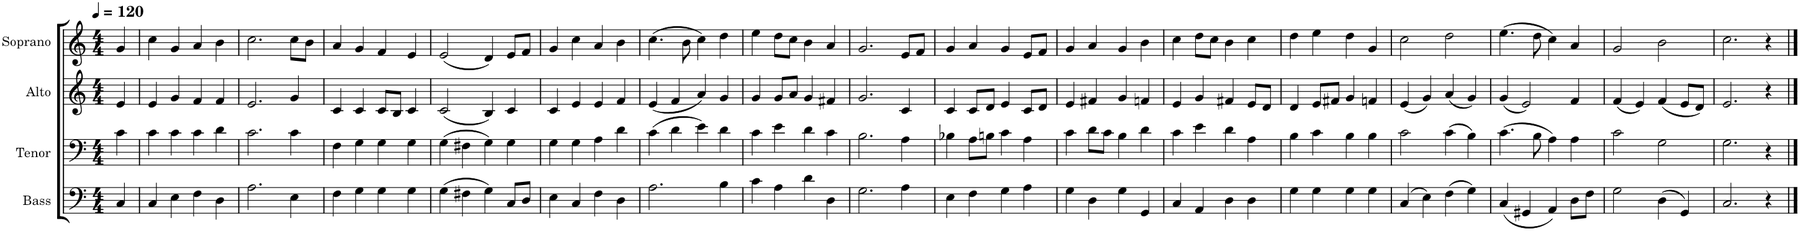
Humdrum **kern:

**kern	**kern	**kern	**kern
*part4	*part3	*part2	*part1
*staff4	*staff3	*staff2	*staff1
*I"Bass	*I"Tenor	*I"Alto	*I"Soprano
*I'B.	*I'T.	*I'A.	*I'S.
*clefF4	*clefF4	*clefG2	*clefG2
*k[]	*k[]	*k[]	*k[]
*M4/4	*M4/4	*M4/4	*M4/4
*MM120	*MM120	*MM120	*MM120
=	=	=	=
4C/	4c\	4e/	4g/
=1	=1	=1	=1
4C/	4c\	4e/	4cc\
4E\	4c\	4g/	4g/
4F\	4c\	4f/	4a/
4D\	4d\	4f/	4b\
=2	=2	=2	=2
2.A\	2.c\	2.e/	2.cc\
4E\	4c\	4g/	8cc\L
.	.	.	8b\J
=3	=3	=3	=3
4F\	4F\	4c/	4a/
4G\	4G\	4c/	4g/
4G\	4G\	8c/L	4f/
.	.	8B/J	.
4G\	4G\	4c/	4e/
=4	=4	=4	=4
(4G\	(4G\	(2c/	(2e/
4F#X\	4F#X\	.	.
4G\)	4G\)	4B/)	4d/)
8C/L	4G\	4c/	8e/L
8D/J	.	.	8f/J
=5	=5	=5	=5
4E\	4G\	4c/	4g/
4C/	4G\	4e/	4cc\
4F\	4A\	4e/	4a/
4D\	4d\	4f/	4b\
=6	=6	=6	=6
2.A\	(4c\	(4e/	(4.cc\
.	4d\	4f/	.
.	.	.	8b\
.	4e\)	4a/)	4cc\)
4B\	4d\	4g/	4dd\
=7	=7	=7	=7
4c\	4c\	4g/	4ee\
4A\	4e\	8g/L	8dd\L
.	.	8a/J	8cc\J
4d\	4d\	4g/	4b\
4D\	4c\	4f#X/	4a/
=8	=8	=8	=8
2.G\	2.B\	2.g/	2.g/
4A\	4A\	4c/	8e/L
.	.	.	8f/J
=9	=9	=9	=9
4E\	4B-X\	4c/	4g/
4F\	8A\L	8c/L	4a/
.	8Bn\J	8d/J	.
4G\	4c\	4e/	4g/
4A\	4A\	8c/L	8e/L
.	.	8d/J	8f/J
=10	=10	=10	=10
4G\	4c\	4e/	4g/
4D\	8d\L	4f#X/	4a/
.	8c\J	.	.
4G\	4B\	4g/	4g/
4GG/	4d\	4fn/	4b\
=11	=11	=11	=11
4C/	4c\	4e/	4cc\
4AA/	4e\	4g/	8dd\L
.	.	.	8cc\J
4D\	4d\	4f#X/	4b\
4D\	4A\	8e/L	4cc\
.	.	8d/J	.
=12	=12	=12	=12
4G\	4B\	4d/	4dd\
4G\	4c\	8e/L	4ee\
.	.	8f#X/J	.
4G\	4B\	4g/	4dd\
4G\	4B\	4fn/	4g/
=13	=13	=13	=13
(4C/	2c\	(4e/	2cc\
4E\)	.	4g/)	.
(4F\	(4c\	(4a/	2dd\
4G\)	4B\)	4g/)	.
=14	=14	=14	=14
(4C/	(4.c\	(4g/	(4.ee\
4GG#X/	.	2e/)	.
.	8B\	.	8dd\
4AA/)	4A\)	.	4cc\)
8D\L	4A\	4f/	4a/
8F\J	.	.	.
=15	=15	=15	=15
2G\	2c\	(4f/	2g/
.	.	4e/)	.
(4D\	2G\	(4f/	2b\
4GG/)	.	8e/L	.
.	.	8d/J)	.
=16	=16	=16	=16
2.C/	2.G\	2.e/	2.cc\
4r	4r	4r	4r
==	==	==	==
*-	*-	*-	*-
